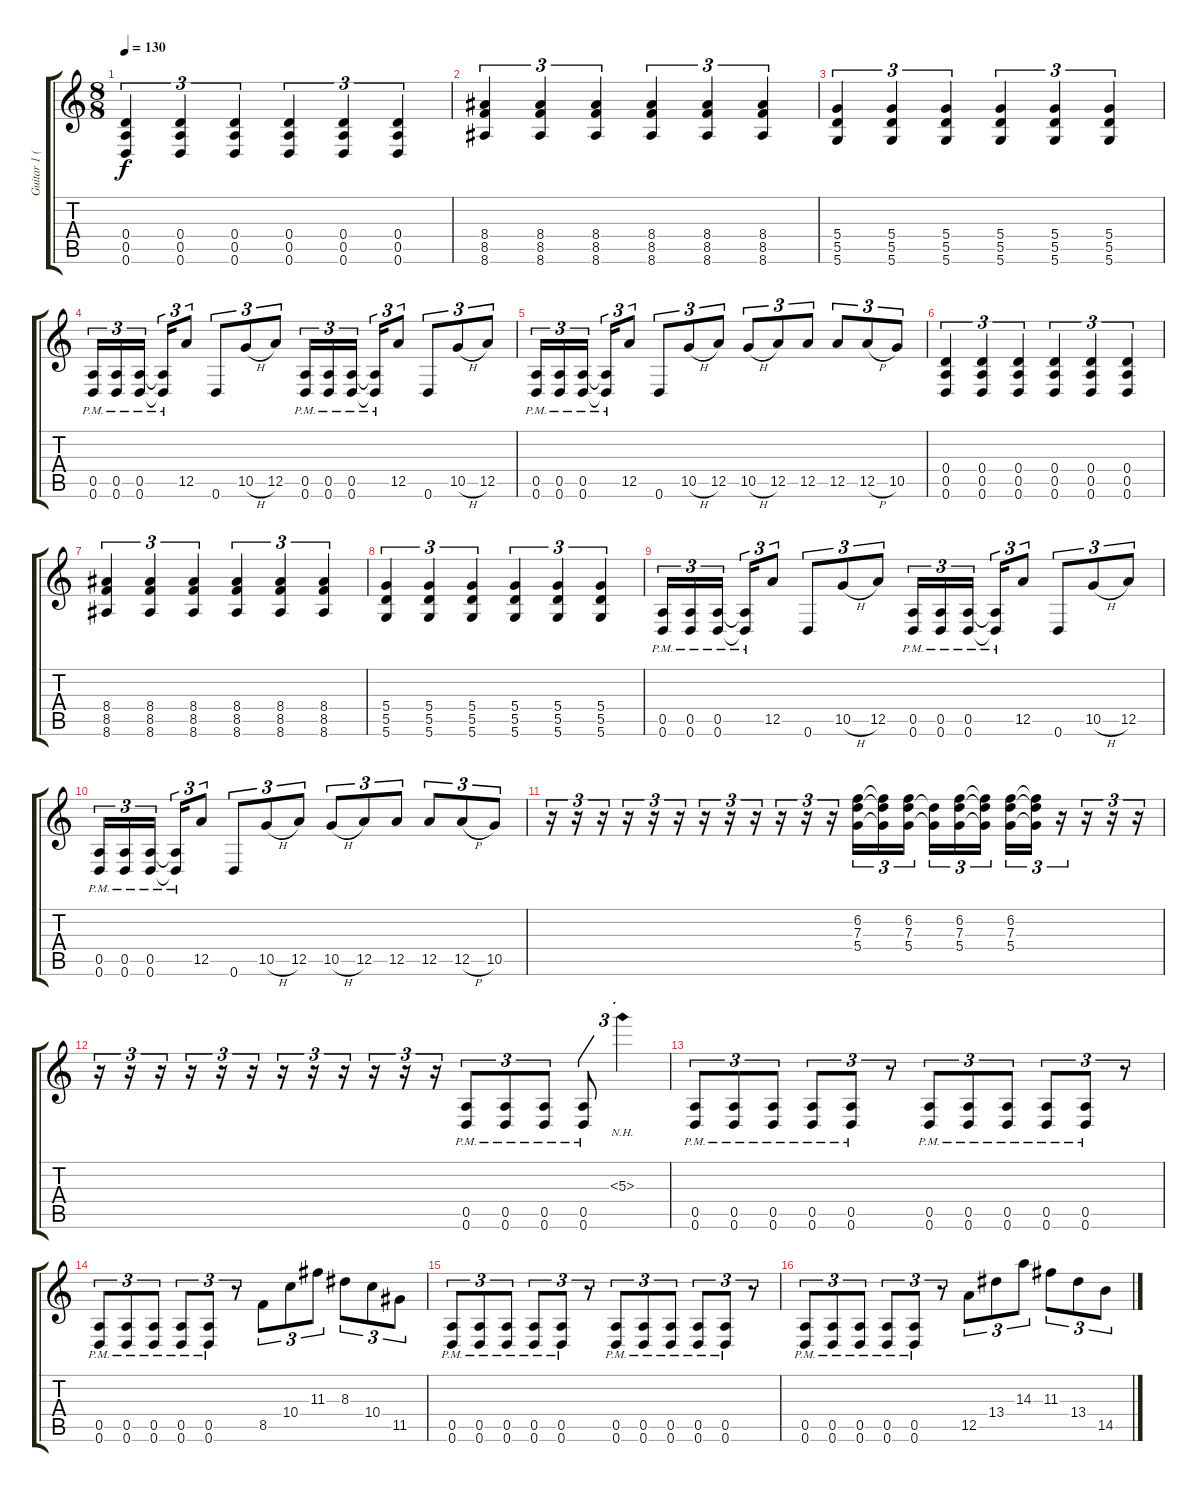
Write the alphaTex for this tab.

\track ("Guitar 1 (right speaker)" "Guitar 1 (") {instrument distortionguitar}
\staff {score tabs}
\tuning (E4 B3 G3 D3 A2 D2) {hide}
\ts (8 8)
\tempo 130
\clef g2
\ks c
(0.4 0.5 0.6).4{tu (3 2) dy f} (0.4 0.5 0.6).4{tu (3 2)} (0.4 0.5 0.6).4{tu (3 2)} (0.4 0.5 0.6).4{tu (3 2)} (0.4 0.5 0.6).4{tu (3 2)} (0.4 0.5 0.6).4{tu (3 2)} |
(8.4 8.5 8.6).4{tu (3 2)} (8.4 8.5 8.6).4{tu (3 2)} (8.4 8.5 8.6).4{tu (3 2)} (8.4 8.5 8.6).4{tu (3 2)} (8.4 8.5 8.6).4{tu (3 2)} (8.4 8.5 8.6).4{tu (3 2)} |
(5.4 5.5 5.6).4{tu (3 2)} (5.4 5.5 5.6).4{tu (3 2)} (5.4 5.5 5.6).4{tu (3 2)} (5.4 5.5 5.6).4{tu (3 2)} (5.4 5.5 5.6).4{tu (3 2)} (5.4 5.5 5.6).4{tu (3 2)} |
(0.5{pm} 0.6{pm}).16{tu (3 2)} (0.5{pm} 0.6{pm}).16{tu (3 2)} (0.5{pm} 0.6{pm}).16{tu (3 2)} (0.5{pm t} 0.6{pm t}).16{tu (3 2)} 12.5.8{tu (3 2)} 0.6.8{tu (3 2)} 10.5{h}.8{tu (3 2)} 12.5.8{tu (3 2)} (0.5{pm} 0.6{pm}).16{tu (3 2)} (0.5{pm} 0.6{pm}).16{tu (3 2)} (0.5{pm} 0.6{pm}).16{tu (3 2)} (0.5{pm t} 0.6{pm t}).16{tu (3 2)} 12.5.8{tu (3 2)} 0.6.8{tu (3 2)} 10.5{h}.8{tu (3 2)} 12.5.8{tu (3 2)} |
(0.5{pm} 0.6{pm}).16{tu (3 2)} (0.5{pm} 0.6{pm}).16{tu (3 2)} (0.5{pm} 0.6{pm}).16{tu (3 2)} (0.5{pm t} 0.6{pm t}).16{tu (3 2)} 12.5.8{tu (3 2)} 0.6.8{tu (3 2)} 10.5{h}.8{tu (3 2)} 12.5.8{tu (3 2)} 10.5{h}.8{tu (3 2)} 12.5.8{tu (3 2)} 12.5.8{tu (3 2)} 12.5.8{tu (3 2)} 12.5{h}.8{tu (3 2)} 10.5.8{tu (3 2)} |
(0.4 0.5 0.6).4{tu (3 2)} (0.4 0.5 0.6).4{tu (3 2)} (0.4 0.5 0.6).4{tu (3 2)} (0.4 0.5 0.6).4{tu (3 2)} (0.4 0.5 0.6).4{tu (3 2)} (0.4 0.5 0.6).4{tu (3 2)} |
(8.4 8.5 8.6).4{tu (3 2)} (8.4 8.5 8.6).4{tu (3 2)} (8.4 8.5 8.6).4{tu (3 2)} (8.4 8.5 8.6).4{tu (3 2)} (8.4 8.5 8.6).4{tu (3 2)} (8.4 8.5 8.6).4{tu (3 2)} |
(5.4 5.5 5.6).4{tu (3 2)} (5.4 5.5 5.6).4{tu (3 2)} (5.4 5.5 5.6).4{tu (3 2)} (5.4 5.5 5.6).4{tu (3 2)} (5.4 5.5 5.6).4{tu (3 2)} (5.4 5.5 5.6).4{tu (3 2)} |
(0.5{pm} 0.6{pm}).16{tu (3 2)} (0.5{pm} 0.6{pm}).16{tu (3 2)} (0.5{pm} 0.6{pm}).16{tu (3 2)} (0.5{pm t} 0.6{pm t}).16{tu (3 2)} 12.5.8{tu (3 2)} 0.6.8{tu (3 2)} 10.5{h}.8{tu (3 2)} 12.5.8{tu (3 2)} (0.5{pm} 0.6{pm}).16{tu (3 2)} (0.5{pm} 0.6{pm}).16{tu (3 2)} (0.5{pm} 0.6{pm}).16{tu (3 2)} (0.5{pm t} 0.6{pm t}).16{tu (3 2)} 12.5.8{tu (3 2)} 0.6.8{tu (3 2)} 10.5{h}.8{tu (3 2)} 12.5.8{tu (3 2)} |
(0.5{pm} 0.6{pm}).16{tu (3 2)} (0.5{pm} 0.6{pm}).16{tu (3 2)} (0.5{pm} 0.6{pm}).16{tu (3 2)} (0.5{pm t} 0.6{pm t}).16{tu (3 2)} 12.5.8{tu (3 2)} 0.6.8{tu (3 2)} 10.5{h}.8{tu (3 2)} 12.5.8{tu (3 2)} 10.5{h}.8{tu (3 2)} 12.5.8{tu (3 2)} 12.5.8{tu (3 2)} 12.5.8{tu (3 2)} 12.5{h}.8{tu (3 2)} 10.5.8{tu (3 2)} |
r.16{tu (3 2)} r.16{tu (3 2)} r.16{tu (3 2)} r.16{tu (3 2)} r.16{tu (3 2)} r.16{tu (3 2)} r.16{tu (3 2)} r.16{tu (3 2)} r.16{tu (3 2)} r.16{tu (3 2)} r.16{tu (3 2)} r.16{tu (3 2)} (6.2 7.3 5.4).16{tu (3 2)} (6.2{t} 7.3{t} 5.4{t}).16{tu (3 2)} (6.2 7.3 5.4).16{tu (3 2)} (7.3{t} 5.4{t}).16{tu (3 2)} (6.2 7.3 5.4).16{tu (3 2)} (6.2{t} 7.3{t} 5.4{t}).16{tu (3 2)} (6.2 7.3 5.4).16{tu (3 2)} (6.2{t} 7.3{t} 5.4{t}).16{tu (3 2)} r.16{tu (3 2)} r.16{tu (3 2)} r.16{tu (3 2)} r.16{tu (3 2)} |
r.16{tu (3 2)} r.16{tu (3 2)} r.16{tu (3 2)} r.16{tu (3 2)} r.16{tu (3 2)} r.16{tu (3 2)} r.16{tu (3 2)} r.16{tu (3 2)} r.16{tu (3 2)} r.16{tu (3 2)} r.16{tu (3 2)} r.16{tu (3 2)} (0.5{pm} 0.6{pm}).8{tu (3 2)} (0.5{pm} 0.6{pm}).8{tu (3 2)} (0.5{pm} 0.6{pm}).8{tu (3 2)} (0.5{pm} 0.6{pm}).8{tu (3 2)} 5.3{nh}.4{tu (3 2)} |
(0.5{pm} 0.6{pm}).8{tu (3 2)} (0.5{pm} 0.6{pm}).8{tu (3 2)} (0.5{pm} 0.6{pm}).8{tu (3 2)} (0.5{pm} 0.6{pm}).8{tu (3 2)} (0.5{pm} 0.6{pm}).8{tu (3 2)} r.8{tu (3 2)} (0.5{pm} 0.6{pm}).8{tu (3 2)} (0.5{pm} 0.6{pm}).8{tu (3 2)} (0.5{pm} 0.6{pm}).8{tu (3 2)} (0.5{pm} 0.6{pm}).8{tu (3 2)} (0.5{pm} 0.6{pm}).8{tu (3 2)} r.8{tu (3 2)} |
(0.5{pm} 0.6{pm}).8{tu (3 2)} (0.5{pm} 0.6{pm}).8{tu (3 2)} (0.5{pm} 0.6{pm}).8{tu (3 2)} (0.5{pm} 0.6{pm}).8{tu (3 2)} (0.5{pm} 0.6{pm}).8{tu (3 2)} r.8{tu (3 2)} 8.5.8{tu (3 2)} 10.4.8{tu (3 2)} 11.3.8{tu (3 2)} 8.3.8{tu (3 2)} 10.4.8{tu (3 2)} 11.5.8{tu (3 2)} |
(0.5{pm} 0.6{pm}).8{tu (3 2)} (0.5{pm} 0.6{pm}).8{tu (3 2)} (0.5{pm} 0.6{pm}).8{tu (3 2)} (0.5{pm} 0.6{pm}).8{tu (3 2)} (0.5{pm} 0.6{pm}).8{tu (3 2)} r.8{tu (3 2)} (0.5{pm} 0.6{pm}).8{tu (3 2)} (0.5{pm} 0.6{pm}).8{tu (3 2)} (0.5{pm} 0.6{pm}).8{tu (3 2)} (0.5{pm} 0.6{pm}).8{tu (3 2)} (0.5{pm} 0.6{pm}).8{tu (3 2)} r.8{tu (3 2)} |
(0.5{pm} 0.6{pm}).8{tu (3 2)} (0.5{pm} 0.6{pm}).8{tu (3 2)} (0.5{pm} 0.6{pm}).8{tu (3 2)} (0.5{pm} 0.6{pm}).8{tu (3 2)} (0.5{pm} 0.6{pm}).8{tu (3 2)} r.8{tu (3 2)} 12.5.8{tu (3 2)} 13.4.8{tu (3 2)} 14.3.8{tu (3 2)} 11.3.8{tu (3 2)} 13.4.8{tu (3 2)} 14.5.8{tu (3 2)}
